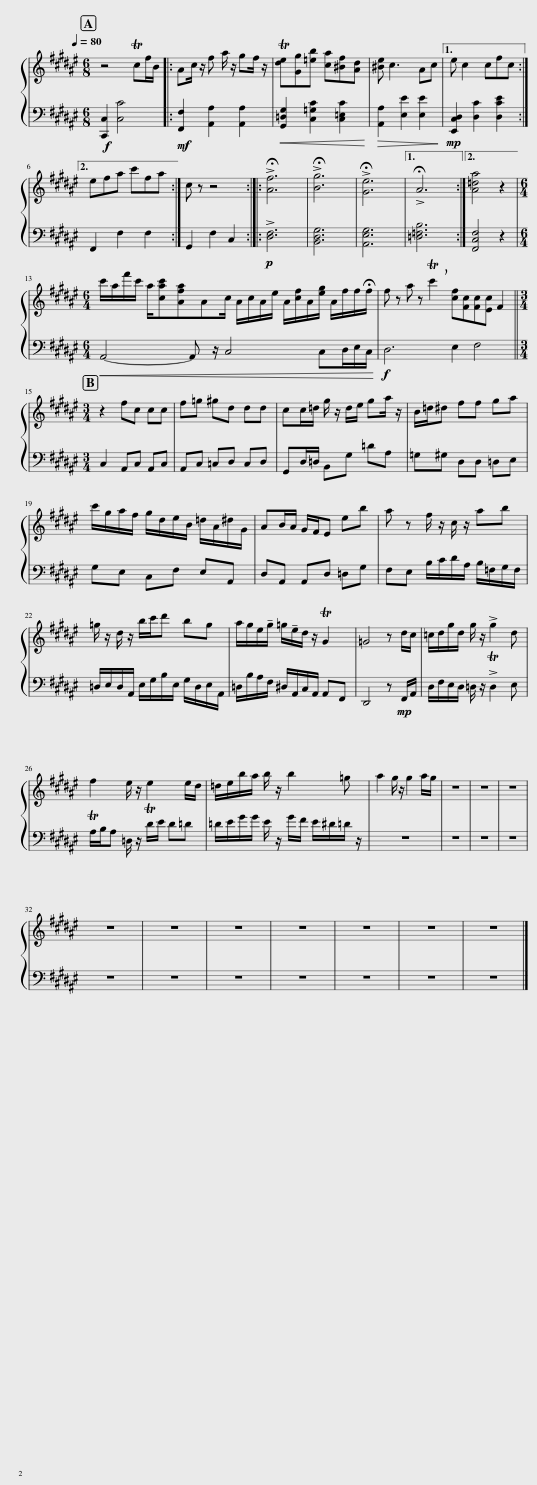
X:1
%%score { 1 | 2 }
L:1/8
Q:1/4=80
M:6/8
I:linebreak $
K:F#
V:1 treble
V:2 bass
V:1
 z4 Tcf/B/ |: Ac/ z/ f a/ z/ gf/ z/ | T[de][Gg][=eb] [ca][^Bf][Ad] | [^Be] c3 Ac |1 e c2 cfc :|2$ %5
 efa c'fa :| c z z4 :: !>!!fermata![Af]6 | !>!!fermata![Bg]6 | !>!!fermata![Ge]6 |1 %10
 !>!!fermata!A6 :|2 [A=da]4 z2 ||$[M:6/4] c'/a/f'/c'/ a/[cac'][Afa]Ac/ A/c/A/e/ A/[cf]/A/[eg]/ A/f/f/!fermata!f/ | f z a z Tc'2 [cf][Fc][Fc][Ec] F2 ||$[M:3/4] z2 fc cc | %15
 f=g ^gd dd | cc/=d/ g/ z/ d/e/ ga/ z/ | B/=d/^d ff ga |$ c'/g/a/f/ g/d/e/B/ =d/A/^d/G/ | AB/A/ G/F/E eb | %20
 a z f/ z/ c/ z/ ab |$ =g/ z/ d/ z/ b/c'/d' bg | a/g/e/!tenuto!g/ =g/!tenuto!e/d/ z/ TG2 | =G4 z d/c/ | =c/d/g/d/ g/ z/ !>!g2 d |$ %25
 f2 e/ z/ e2 e/d/ | =d/e/b/a/ b/ z/ b2 =g | a2 g/ z/ g2 a/g/ | z6 | z6 | %30
 z6 |$ z6 | z6 | z6 | z6 | %35
 z6 | z6 | z6 |] %38
V:2
!f! [C,,C,]2 [C,C]4 |:!mf! [F,,F,]2 [A,,A,]2 [A,,A,]2 |!<(! [G,,=D,G,]2 [C,=G,C]2 [C,=E,C]2!<)! |!>(! [A,,A,]2 [E,E]2 [E,E]2!>)! |1!mp! [E,,C,D,]2 [D,C]2 [D,CE]2 :|2$ %5
 F,,2 F,2 F,2 :| G,,2 F,2 C,2 ::!p! !>![D,F,]6 | [B,,D,G,]6 | [A,,E,G,]6 |1 %10
 [=D,=F,B,]6 :|2 [F,,C,F,]4 z2 ||$[M:6/4]!<(! A,,4- A,, z/ C,4 C,D,/E,/C,/!<)! |!f! D,6 E,2 F,4 ||$[M:3/4] C,2 A,,C, A,,C, | %15
 A,,C, =C,D, C,D, | G,,D,/=D,/ B,,G, =DA, | =G,^G, D,D, =D,E, |$ G,E, C,F, E,A,, | D,A,, A,,D, =D,G, | %20
 F,E, B,/C/D/A,/ B,/=F,/G,/F,/ |$ =D,/E,/D,/A,,/ E,/G,/B,/E,/ G,/D,/E,/A,,/ | =D,/B,/A,/F,/ ^D,/A,,/C,/A,,/ A,,F,, | D,,4 z!mp! F,,/A,,/ | D,/F,/E,/D,/ =D,/ z/ !>!TD,2 E, |$ %25
 TA,/B,/A, =D,/ z/ TD/E/ D=D | =D/E/G/G/ E/ z/ G/F/ E/^D/=D/ z/ | z6 | z6 | z6 | %30
 z6 |$ z6 | z6 | z6 | z6 | %35
 z6 | z6 | z6 |] %38
